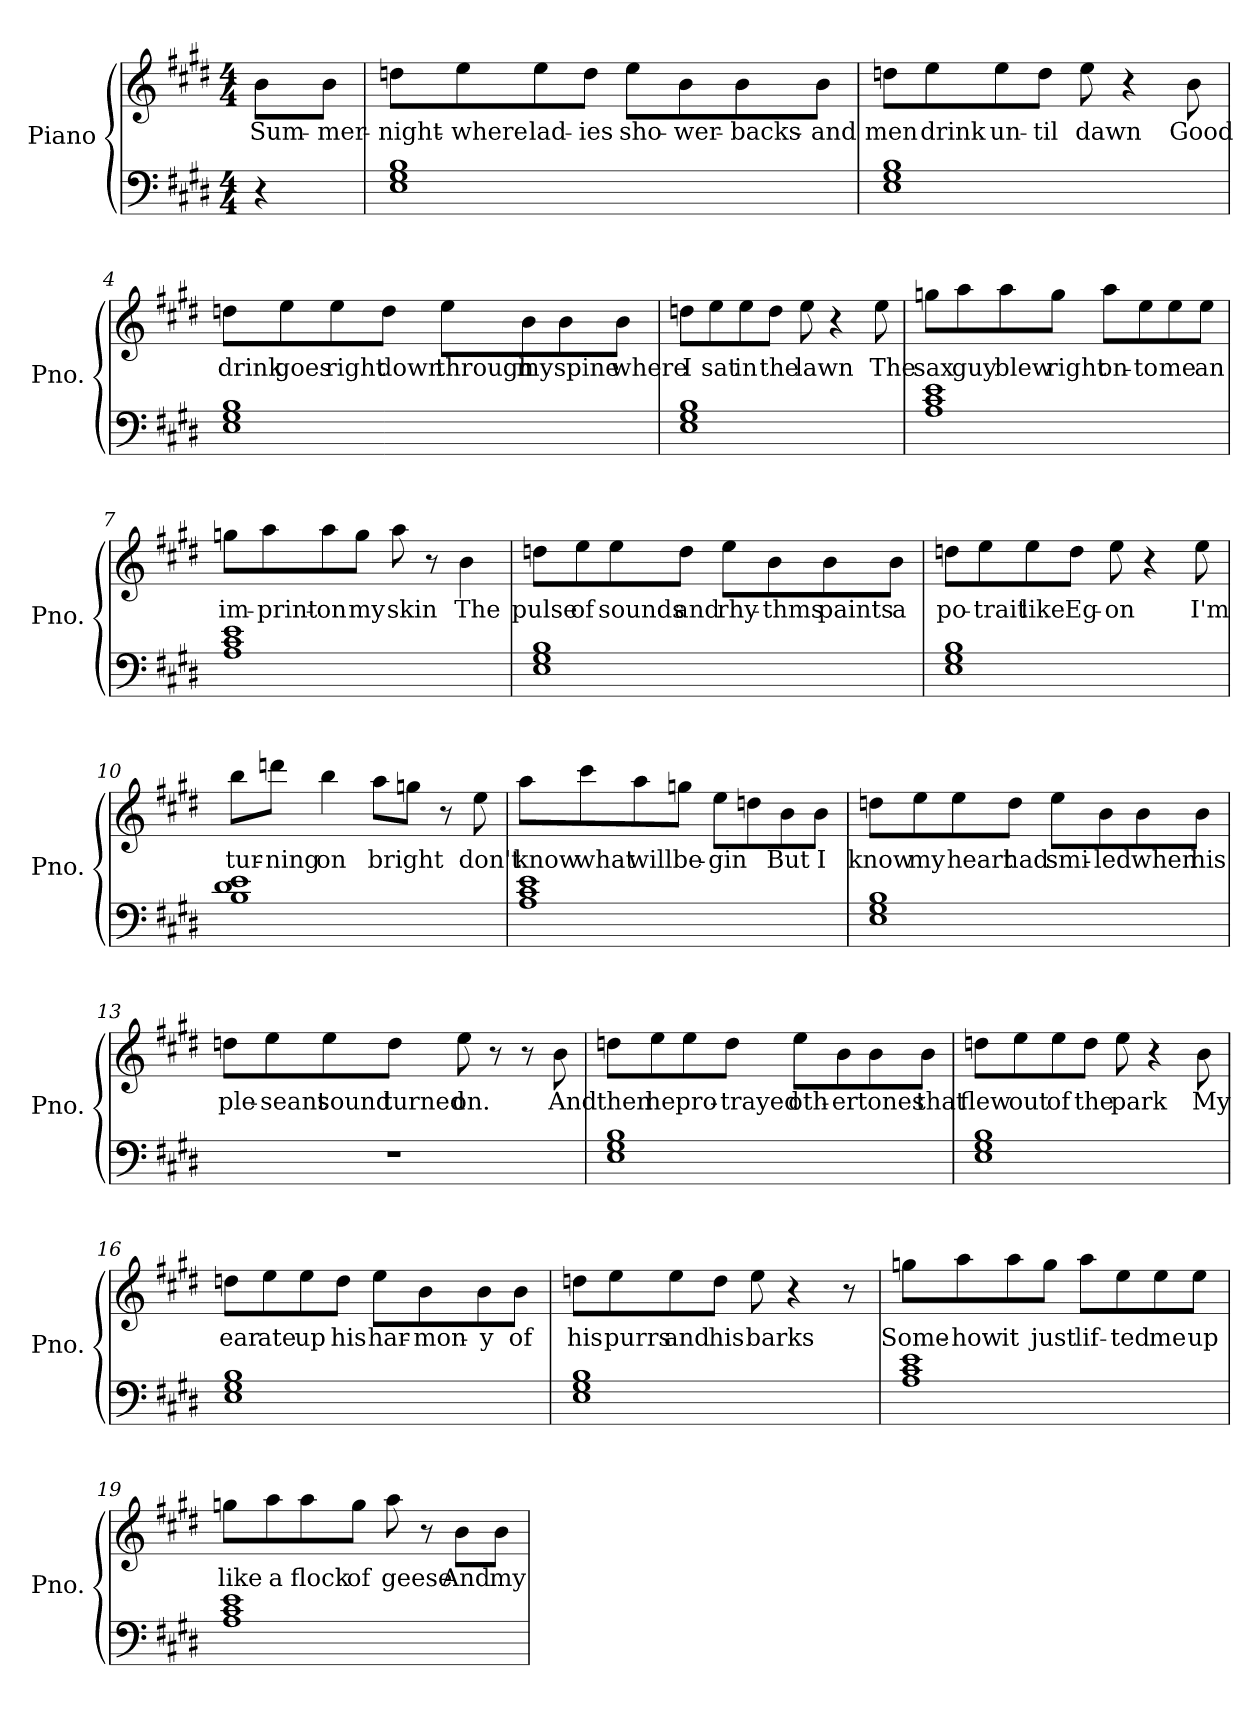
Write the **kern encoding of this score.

**kern	**kern	**text
*part1	*part1	*part1
*staff2	*staff1	*staff1
*I"Piano	*	*
*I'Pno.	*	*
*clefF4	*clefG2	*
*k[f#c#g#d#]	*k[f#c#g#d#]	*
*M4/4	*M4/4	*
=1	=1	=1
!	!	!LO:LY:b
4r	8b\L	Sum-
!	!	!LO:LY:b
.	8b\J	-mer-
=2	=2	=2
!	!	!LO:LY:b
1E 1G# 1B	8ddn\L	-night-
!	!	!LO:LY:b
.	8ee\	-where
!	!	!LO:LY:b
.	8ee\	lad-
!	!	!LO:LY:b
.	8dd\J	-ies
!	!	!LO:LY:b
.	8ee\L	sho-
!	!	!LO:LY:b
.	8b\	-wer-
!	!	!LO:LY:b
.	8b\	-backs-
!	!	!LO:LY:b
.	8b\J	-and
=3	=3	=3
!	!	!LO:LY:b
1E 1G# 1B	8ddn\L	men
!	!	!LO:LY:b
.	8ee\	drink
!	!	!LO:LY:b
.	8ee\	un-
!	!	!LO:LY:b
.	8dd\J	-til
!	!	!LO:LY:b
.	8ee\	dawn
.	4r	.
!	!	!LO:LY:b
.	8b\	Good
!!LO:LB:g=z
=4	=4	=4
!	!	!LO:LY:b
1E 1G# 1B	8ddn\L	drink
!	!	!LO:LY:b
.	8ee\	goes
!	!	!LO:LY:b
.	8ee\	right
!	!	!LO:LY:b
.	8dd\J	down
!	!	!LO:LY:b
.	8ee\L	through
!	!	!LO:LY:b
.	8b\	my
!	!	!LO:LY:b
.	8b\	spine
!	!	!LO:LY:b
.	8b\J	where
=5	=5	=5
!	!	!LO:LY:b
1E 1G# 1B	8ddn\L	I
!	!	!LO:LY:b
.	8ee\	sat
!	!	!LO:LY:b
.	8ee\	in
!	!	!LO:LY:b
.	8dd\J	the
!	!	!LO:LY:b
.	8ee\	lawn
.	4r	.
!	!	!LO:LY:b
.	8ee\	The
!!LO:LB:g=z
=6	=6	=6
!	!	!LO:LY:b
1A 1c# 1e	8ggn\L	sax
!	!	!LO:LY:b
.	8aa\	guy
!	!	!LO:LY:b
.	8aa\	blew
!	!	!LO:LY:b
.	8gg\J	right
!	!	!LO:LY:b
.	8aa\L	on-
!	!	!LO:LY:b
.	8ee\	-to
!	!	!LO:LY:b
.	8ee\	me
!	!	!LO:LY:b
.	8ee\J	an
=7	=7	=7
!	!	!LO:LY:b
1A 1c# 1e	8ggn\L	im-
!	!	!LO:LY:b
.	8aa\	-print-
!	!	!LO:LY:b
.	8aa\	-on
!	!	!LO:LY:b
.	8gg\J	my
!	!	!LO:LY:b
.	8aa\	skin
.	8r	.
!	!	!LO:LY:b
.	4b\	The
!!LO:LB:g=z
=8	=8	=8
!	!	!LO:LY:b
1E 1G# 1B	8ddn\L	pulse
!	!	!LO:LY:b
.	8ee\	of
!	!	!LO:LY:b
.	8ee\	sounds
!	!	!LO:LY:b
.	8dd\J	and
!	!	!LO:LY:b
.	8ee\L	rhy-
!	!	!LO:LY:b
.	8b\	-thms
!	!	!LO:LY:b
.	8b\	paints
!	!	!LO:LY:b
.	8b\J	a
=9	=9	=9
!	!	!LO:LY:b
1E 1G# 1B	8ddn\L	po-
!	!	!LO:LY:b
.	8ee\	-trait
!	!	!LO:LY:b
.	8ee\	like
!	!	!LO:LY:b
.	8dd\J	Eg-
!	!	!LO:LY:b
.	8ee\	-on
.	4r	.
!	!	!LO:LY:b
.	8ee\	I'm
!!LO:LB:g=z
=10	=10	=10
!	!	!LO:LY:b
1B 1d# 1e	8bb\L	tur-
!	!	!LO:LY:b
.	8dddn\J	-ning
!	!	!LO:LY:b
.	4bb\	on
!	!	!LO:LY:b
.	8aa\L	-bright
.	8ggn\J	.
.	8r	.
!	!	!LO:LY:b
.	8ee\	don't
=11	=11	=11
!	!	!LO:LY:b
1A 1c# 1e	8aa\L	know
!	!	!LO:LY:b
.	8ccc#\	what
!	!	!LO:LY:b
.	8aa\	will
!	!	!LO:LY:b
.	8ggn\J	be-
!	!	!LO:LY:b
.	8ee\L	-gin
.	8ddn\	.
!	!	!LO:LY:b
.	8b\	But
!	!	!LO:LY:b
.	8b\J	I
!!LO:PB:g=z
=12	=12	=12
!	!	!LO:LY:b
1E 1G# 1B	8ddn\L	know
!	!	!LO:LY:b
.	8ee\	my
!	!	!LO:LY:b
.	8ee\	heart
!	!	!LO:LY:b
.	8dd\J	had
!	!	!LO:LY:b
.	8ee\L	smi-
!	!	!LO:LY:b
.	8b\	-led
!	!	!LO:LY:b
.	8b\	when
!	!	!LO:LY:b
.	8b\J	his
=13	=13	=13
!	!	!LO:LY:b
1r	8ddn\L	ple-
!	!	!LO:LY:b
.	8ee\	-seant
!	!	!LO:LY:b
.	8ee\	sound
!	!	!LO:LY:b
.	8dd\J	turned
!	!	!LO:LY:b
.	8ee\	on.
.	8r	.
.	8r	.
!	!	!LO:LY:b
.	8b\	And
!!LO:LB:g=z
=14	=14	=14
!	!	!LO:LY:b
1E 1G# 1B	8ddn\L	then
!	!	!LO:LY:b
.	8ee\	he
!	!	!LO:LY:b
.	8ee\	pro-
!	!	!LO:LY:b
.	8dd\J	-trayed
!	!	!LO:LY:b
.	8ee\L	oth-
!	!	!LO:LY:b
.	8b\	-er
!	!	!LO:LY:b
.	8b\	tones
!	!	!LO:LY:b
.	8b\J	that
=15	=15	=15
!	!	!LO:LY:b
1E 1G# 1B	8ddn\L	flew
!	!	!LO:LY:b
.	8ee\	out
!	!	!LO:LY:b
.	8ee\	of
!	!	!LO:LY:b
.	8dd\J	the
!	!	!LO:LY:b
.	8ee\	park
.	4r	.
!	!	!LO:LY:b
.	8b\	My
=16	=16	=16
!	!	!LO:LY:b
1E 1G# 1B	8ddn\L	ear
!	!	!LO:LY:b
.	8ee\	ate
!	!	!LO:LY:b
.	8ee\	up
!	!	!LO:LY:b
.	8dd\J	his
!	!	!LO:LY:b
.	8ee\L	har-
!	!	!LO:LY:b
.	8b\	-mon-
!	!	!LO:LY:b
.	8b\	-y
!	!	!LO:LY:b
.	8b\J	of
!!LO:LB:g=z
=17	=17	=17
!	!	!LO:LY:b
1E 1G# 1B	8ddn\L	his
!	!	!LO:LY:b
.	8ee\	purrs
!	!	!LO:LY:b
.	8ee\	and
!	!	!LO:LY:b
.	8dd\J	his
!	!	!LO:LY:b
.	8ee\	barks
.	4r	.
.	8r	.
=18	=18	=18
!	!	!LO:LY:b
1A 1c# 1e	8ggn\L	Some-
!	!	!LO:LY:b
.	8aa\	-how
!	!	!LO:LY:b
.	8aa\	it
!	!	!LO:LY:b
.	8gg\J	just
!	!	!LO:LY:b
.	8aa\L	lif-
!	!	!LO:LY:b
.	8ee\	-ted
!	!	!LO:LY:b
.	8ee\	me
!	!	!LO:LY:b
.	8ee\J	up
=19	=19	=19
!	!	!LO:LY:b
1A 1c# 1e	8ggn\L	like
!	!	!LO:LY:b
.	8aa\	a
!	!	!LO:LY:b
.	8aa\	flock
!	!	!LO:LY:b
.	8gg\J	of
!	!	!LO:LY:b
.	8aa\	geese
.	8r	.
!	!	!LO:LY:b
.	8b\L	And
!	!	!LO:LY:b
.	8b\J	my
=	=	=
*-	*-	*-
